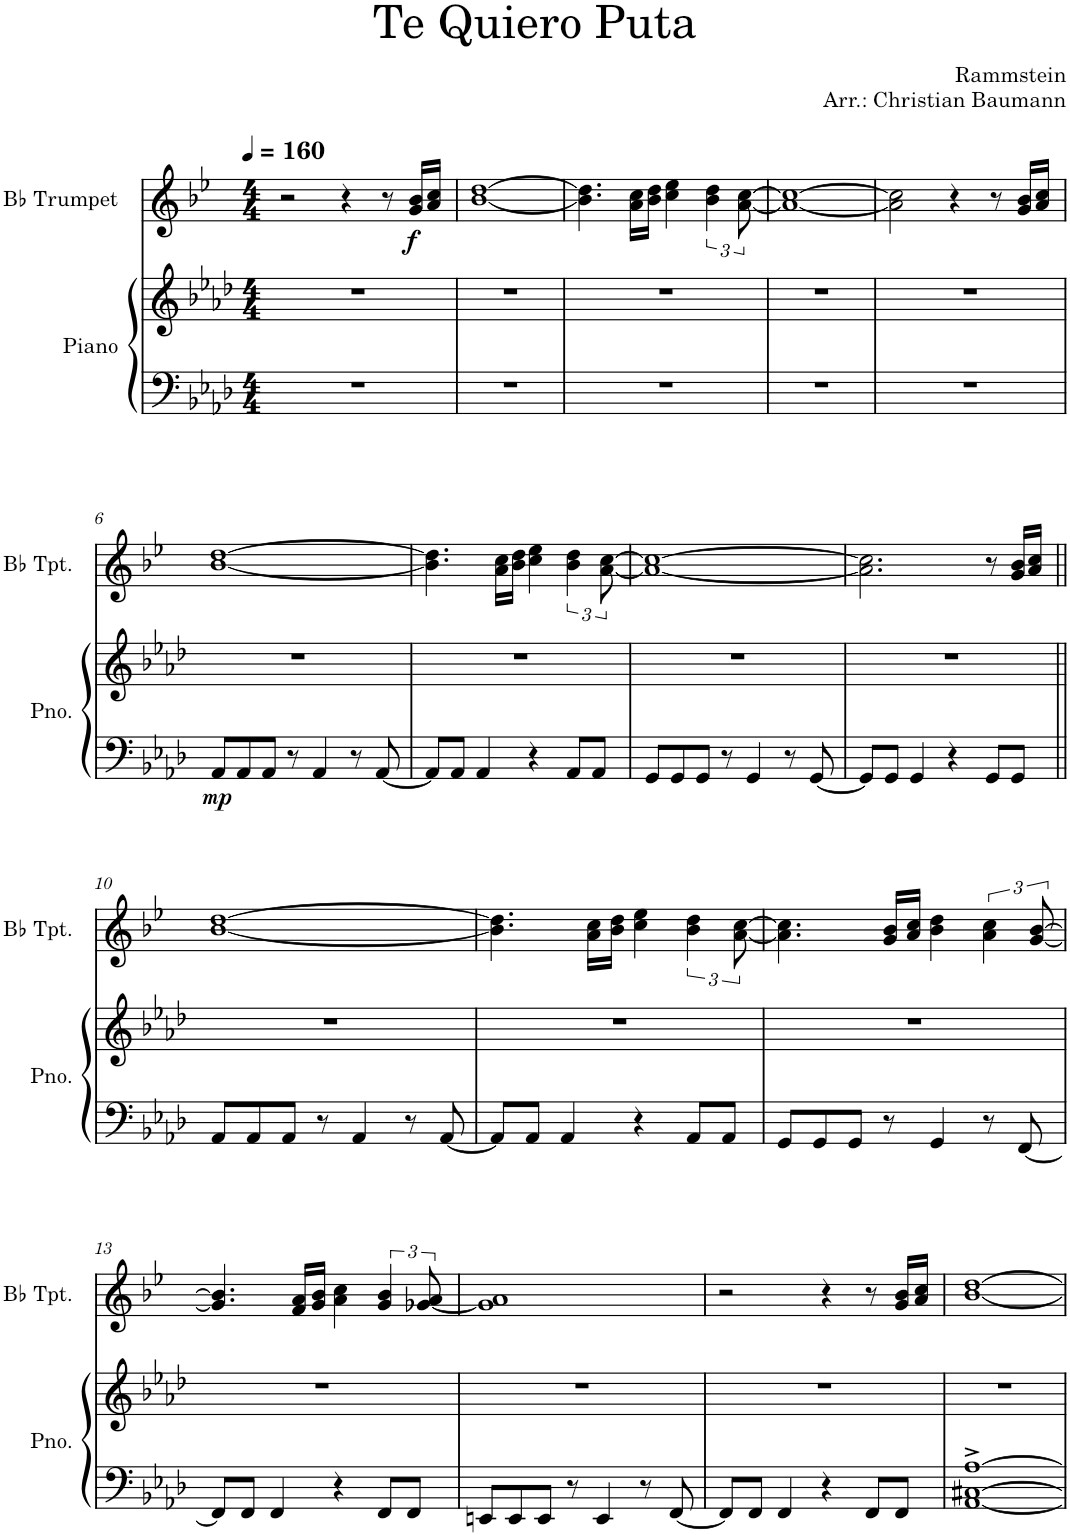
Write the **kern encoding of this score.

**kern	**kern	**dynam	**kern	**dynam
*part2	*part2	*part2	*part1	*part1
*staff3	*staff2	*staff2/3	*staff1	*staff1
*I"Piano	*	*	*I"Bb Trumpet	*
*I'Pno.	*	*	*I'Bb Tpt.	*
*clefF4	*clefG2	*	*clefG2	*
*	*	*	*Trd1c2	*
*k[b-e-a-d-]	*k[b-e-a-d-]	*	*k[b-e-]	*
*M4/4	*M4/4	*	*M4/4	*
*MM160	*MM160	*	*MM160	*
=1	=1	=1	=1	=1
1r	1r	.	2r	.
.	.	.	4r	.
.	.	.	8r	.
!	!	!	!	!LO:DY:b
.	.	.	16g/ 16b-/LL	f
.	.	.	16a/ 16cc/JJ	.
=2	=2	=2	=2	=2
1r	1r	.	[1b- [1dd	.
=3	=3	=3	=3	=3
1r	1r	.	4.b-\] 4.dd\]	.
.	.	.	16a\ 16cc\LL	.
.	.	.	16b-\ 16dd\JJ	.
.	.	.	4cc\ 4ee-\	.
.	.	.	6b-\ 6dd\	.
.	.	.	[12a\ [12cc\	.
=4	=4	=4	=4	=4
1r	1r	.	1a_ 1cc_	.
=5	=5	=5	=5	=5
1r	1r	.	2a\] 2cc\]	.
.	.	.	4r	.
.	.	.	8r	.
.	.	.	16g/ 16b-/LL	.
.	.	.	16a/ 16cc/JJ	.
!!LO:LB:g=z
=6	=6	=6	=6	=6
!	!	!LO:DY:b=2	!	!
8AA-/L	1r	mp	[1b- [1dd	.
8AA-/	.	.	.	.
8AA-/J	.	.	.	.
8r	.	.	.	.
4AA-/	.	.	.	.
8r	.	.	.	.
[8AA-/	.	.	.	.
=7	=7	=7	=7	=7
8AA-/L]	1r	.	4.b-\] 4.dd\]	.
8AA-/J	.	.	.	.
4AA-/	.	.	.	.
.	.	.	16a\ 16cc\LL	.
.	.	.	16b-\ 16dd\JJ	.
4r	.	.	4cc\ 4ee-\	.
8AA-/L	.	.	6b-\ 6dd\	.
8AA-/J	.	.	.	.
.	.	.	[12a\ [12cc\	.
=8	=8	=8	=8	=8
8GG/L	1r	.	1a_ 1cc_	.
8GG/	.	.	.	.
8GG/J	.	.	.	.
8r	.	.	.	.
4GG/	.	.	.	.
8r	.	.	.	.
[8GG/	.	.	.	.
=9	=9	=9	=9	=9
8GG/L]	1r	.	2.a\] 2.cc\]	.
8GG/J	.	.	.	.
4GG/	.	.	.	.
4r	.	.	.	.
8GG/L	.	.	8r	.
8GG/J	.	.	16g/ 16b-/LL	.
.	.	.	16a/ 16cc/JJ	.
!!LO:LB:g=z
=10||	=10||	=10||	=10||	=10||
8AA-/L	1r	.	[1b- [1dd	.
8AA-/	.	.	.	.
8AA-/J	.	.	.	.
8r	.	.	.	.
4AA-/	.	.	.	.
8r	.	.	.	.
[8AA-/	.	.	.	.
=11	=11	=11	=11	=11
8AA-/L]	1r	.	4.b-\] 4.dd\]	.
8AA-/J	.	.	.	.
4AA-/	.	.	.	.
.	.	.	16a\ 16cc\LL	.
.	.	.	16b-\ 16dd\JJ	.
4r	.	.	4cc\ 4ee-\	.
8AA-/L	.	.	6b-\ 6dd\	.
8AA-/J	.	.	.	.
.	.	.	[12a\ [12cc\	.
=12	=12	=12	=12	=12
8GG/L	1r	.	4.a\] 4.cc\]	.
8GG/	.	.	.	.
8GG/J	.	.	.	.
8r	.	.	16g/ 16b-/LL	.
.	.	.	16a/ 16cc/JJ	.
4GG/	.	.	4b-\ 4dd\	.
8r	.	.	6a\ 6cc\	.
[8FF/	.	.	.	.
.	.	.	[12g/ [12b-/	.
!!LO:LB:g=z
=13	=13	=13	=13	=13
8FF/L]	1r	.	4.g/] 4.b-/]	.
8FF/J	.	.	.	.
4FF/	.	.	.	.
.	.	.	16f/ 16a/LL	.
.	.	.	16g/ 16b-/JJ	.
4r	.	.	4a\ 4cc\	.
8FF/L	.	.	6g/ 6b-/	.
8FF/J	.	.	.	.
.	.	.	[12g-X/ 12a/	.
=14	=14	=14	=14	=14
8EEn/L	1r	.	1g-] 1a	.
8EE/	.	.	.	.
8EE/J	.	.	.	.
8r	.	.	.	.
4EE/	.	.	.	.
8r	.	.	.	.
[8FF/	.	.	.	.
=15	=15	=15	=15	=15
8FF/L]	1r	.	2r	.
8FF/J	.	.	.	.
4FF/	.	.	.	.
4r	.	.	4r	.
8FF/L	.	.	8r	.
8FF/J	.	.	16g/ 16b-/LL	.
.	.	.	16a/ 16cc/JJ	.
=16	=16	=16	=16	=16
[1AA-^ [1C#X^ [1A-^	1r	.	[1b- [1dd	.
=	=	=	=	=
*-	*-	*-	*-	*-
